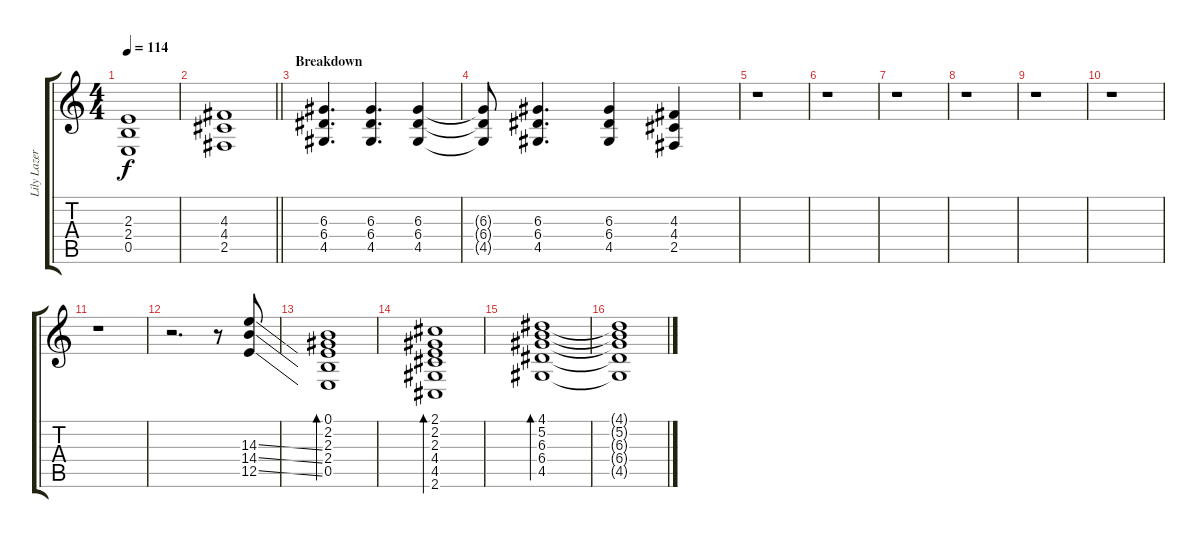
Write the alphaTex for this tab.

\track ("Lily Lazer (Guitar)" "Lily Lazer") {instrument distortionguitar}
\staff {score tabs}
\tuning (B3 Gb3 D3 A2 E2 B1) {hide}
\ts (4 4)
\tempo 114
\clef g2
\ks c
(2.3 2.4 0.5).1{dy f} |
\barLineRight lightlight
(4.3 4.4 2.5).1 |
\section ("" "Breakdown")
(6.3 6.4 4.5).4{d} (6.3 6.4 4.5).4{d} (6.3 6.4 4.5).4 |
(6.3{t} 6.4{t} 4.5{t}).8 (6.3 6.4 4.5).4{d} (6.3 6.4 4.5).4 (4.3 4.4 2.5).4 |
r.1 |
r.1 |
r.1 |
r.1 |
r.1 |
r.1 |
r.1 |
r.2{d} r.8 (14.3{ss} 14.4{ss} 12.5{ss}).8 |
(0.1 2.2 2.3 2.4 0.5).1{bd 120} |
(2.1 2.2 2.3 4.4 4.5 2.6).1{bd 120} |
(4.1 5.2 6.3 6.4 4.5).1{bd 120} |
(4.1{t} 5.2{t} 6.3{t} 6.4{t} 4.5{t}).1
